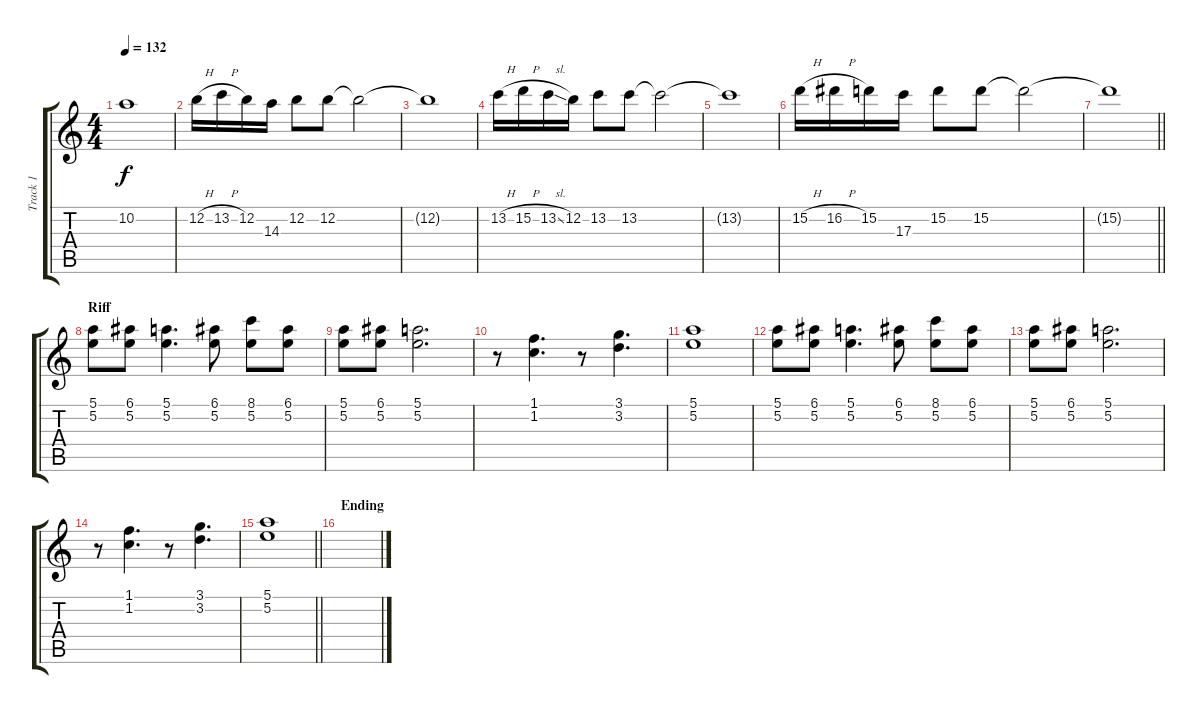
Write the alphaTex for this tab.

\track ("Track 1" "Track 1") {instrument overdrivenguitar}
\staff {score tabs}
\tuning (E4 B3 G3 D3 A2 E2) {hide}
\ts (4 4)
\tempo 132
\clef g2
\ks c
10.2{t}.1{dy f} |
12.2{h}.16 13.2{h}.16 12.2.16 14.3.16 12.2.8 12.2.8 12.2{t}.2 |
12.2{t}.1 |
13.2{h}.16 15.2{h}.16 13.2{sl}.16 12.2.16 13.2.8 13.2.8 13.2{t}.2 |
13.2{t}.1 |
15.2{h}.16 16.2{h}.16 15.2.16 17.3.16 15.2.8 15.2.8 15.2{t}.2 |
\barLineRight lightlight
15.2{t}.1 |
\section ("" "Riff")
(5.1 5.2).8 (6.1 5.2).8 (5.1 5.2).4{d} (6.1 5.2).8 (8.1 5.2).8 (6.1 5.2).8 |
(5.1 5.2).8 (6.1 5.2).8 (5.1 5.2).2{d} |
r.8 (1.1 1.2).4{d} r.8 (3.1 3.2).4{d} |
(5.1 5.2).1 |
(5.1 5.2).8 (6.1 5.2).8 (5.1 5.2).4{d} (6.1 5.2).8 (8.1 5.2).8 (6.1 5.2).8 |
(5.1 5.2).8 (6.1 5.2).8 (5.1 5.2).2{d} |
r.8 (1.1 1.2).4{d} r.8 (3.1 3.2).4{d} |
\barLineRight lightlight
(5.1 5.2).1 |
\section ("" "Ending")
